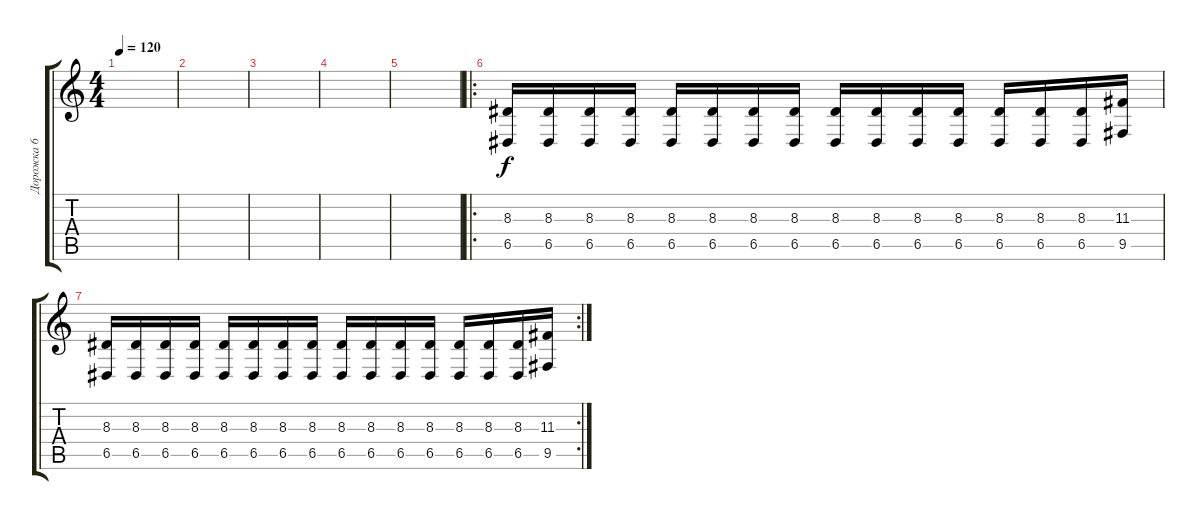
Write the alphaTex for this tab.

\track ("Дорожка 6" "Дорожка 6") {instrument telephonering}
\staff {score tabs}
\tuning (E4 B3 G3 D3 A2 D2) {hide}
\ts (4 4)
\tempo 120
\clef g2
\ks c
|
|
|
|
|
\ro
(8.3 6.5).16{volume 13 instrument overdrivenguitar} (8.3 6.5).16 (8.3 6.5).16 (8.3 6.5).16 (8.3 6.5).16 (8.3 6.5).16 (8.3 6.5).16 (8.3 6.5).16 (8.3 6.5).16 (8.3 6.5).16 (8.3 6.5).16 (8.3 6.5).16 (8.3 6.5).16 (8.3 6.5).16 (8.3 6.5).16 (11.3 9.5).16 |
\rc 2
(8.3 6.5).16{volume 13 instrument overdrivenguitar} (8.3 6.5).16 (8.3 6.5).16 (8.3 6.5).16 (8.3 6.5).16 (8.3 6.5).16 (8.3 6.5).16 (8.3 6.5).16 (8.3 6.5).16 (8.3 6.5).16 (8.3 6.5).16 (8.3 6.5).16 (8.3 6.5).16 (8.3 6.5).16 (8.3 6.5).16 (11.3 9.5).16
